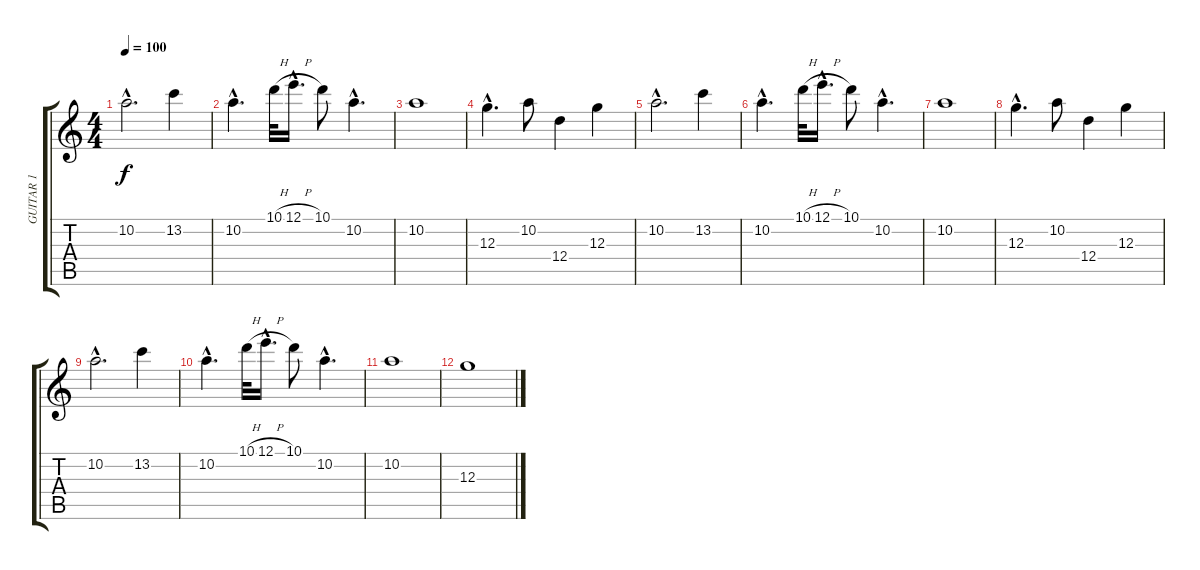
\track ("GUITAR 1" "GUITAR 1") {instrument electricguitarclean}
\staff {score tabs}
\tuning (E4 B3 G3 D3 A2 E2) {hide}
\ts (4 4)
\tempo 100
\clef g2
\ks c
10.2{hac}.2{d dy f} 13.2.4 |
10.2{hac}.4{d} 10.1{h}.32 12.1{h hac}.16{d} 10.1.8 10.2{hac}.4{d} |
10.2.1 |
12.3{hac}.4{d} 10.2.8 12.4.4 12.3.4 |
10.2{hac}.2{d} 13.2.4 |
10.2{hac}.4{d} 10.1{h}.32 12.1{h hac}.16{d} 10.1.8 10.2{hac}.4{d} |
10.2.1 |
12.3{hac}.4{d} 10.2.8 12.4.4 12.3.4 |
10.2{hac}.2{d} 13.2.4 |
10.2{hac}.4{d} 10.1{h}.32 12.1{h hac}.16{d} 10.1.8 10.2{hac}.4{d} |
10.2.1 |
12.3.1
